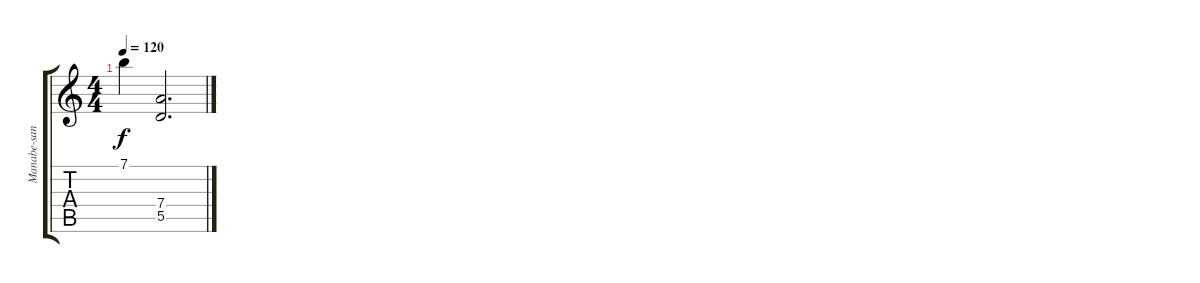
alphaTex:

\track ("Manabe-san" "Manabe-san") {instrument overdrivenguitar}
\staff {score tabs}
\tuning (E4 B3 G3 D3 A2 E2) {hide}
\ts (4 4)
\tempo 120
\clef g2
\ks c
7.1{t}.4{dy f} (7.4 5.5).2{d}
